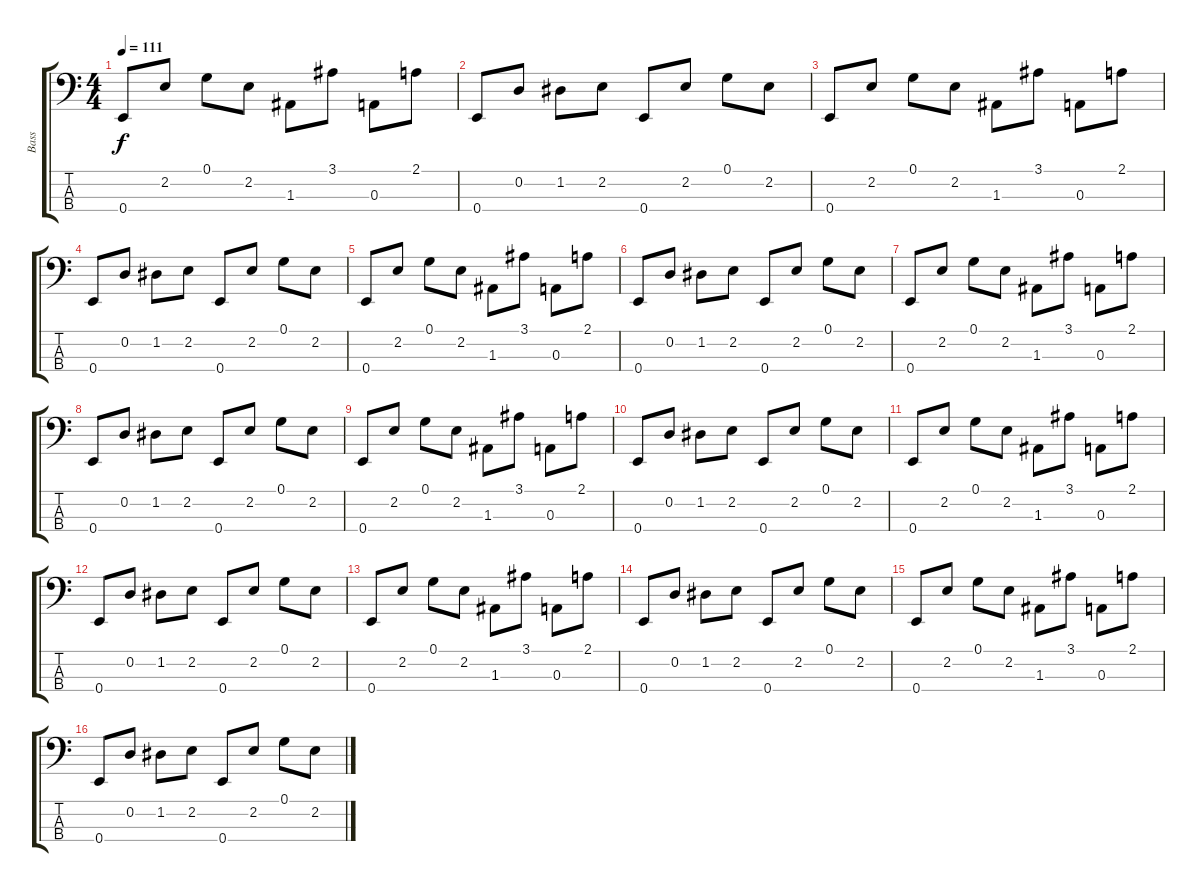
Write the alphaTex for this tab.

\track ("Bass" "Bass") {instrument electricbassfinger}
\staff {score tabs}
\tuning (G2 D2 A1 E1) {hide}
\ts (4 4)
\tempo 111
\clef f4
\ks c
0.4.8{dy f} 2.2.8 0.1.8 2.2.8 1.3.8 3.1.8 0.3.8 2.1.8 |
0.4.8 0.2.8 1.2.8 2.2.8 0.4.8 2.2.8 0.1.8 2.2.8 |
0.4.8 2.2.8 0.1.8 2.2.8 1.3.8 3.1.8 0.3.8 2.1.8 |
0.4.8 0.2.8 1.2.8 2.2.8 0.4.8 2.2.8 0.1.8 2.2.8 |
0.4.8 2.2.8 0.1.8 2.2.8 1.3.8 3.1.8 0.3.8 2.1.8 |
0.4.8 0.2.8 1.2.8 2.2.8 0.4.8 2.2.8 0.1.8 2.2.8 |
0.4.8 2.2.8 0.1.8 2.2.8 1.3.8 3.1.8 0.3.8 2.1.8 |
0.4.8 0.2.8 1.2.8 2.2.8 0.4.8 2.2.8 0.1.8 2.2.8 |
0.4.8 2.2.8 0.1.8 2.2.8 1.3.8 3.1.8 0.3.8 2.1.8 |
0.4.8 0.2.8 1.2.8 2.2.8 0.4.8 2.2.8 0.1.8 2.2.8 |
0.4.8 2.2.8 0.1.8 2.2.8 1.3.8 3.1.8 0.3.8 2.1.8 |
0.4.8 0.2.8 1.2.8 2.2.8 0.4.8 2.2.8 0.1.8 2.2.8 |
0.4.8 2.2.8 0.1.8 2.2.8 1.3.8 3.1.8 0.3.8 2.1.8 |
0.4.8 0.2.8 1.2.8 2.2.8 0.4.8 2.2.8 0.1.8 2.2.8 |
0.4.8 2.2.8 0.1.8 2.2.8 1.3.8 3.1.8 0.3.8 2.1.8 |
0.4.8 0.2.8 1.2.8 2.2.8 0.4.8 2.2.8 0.1.8 2.2.8
